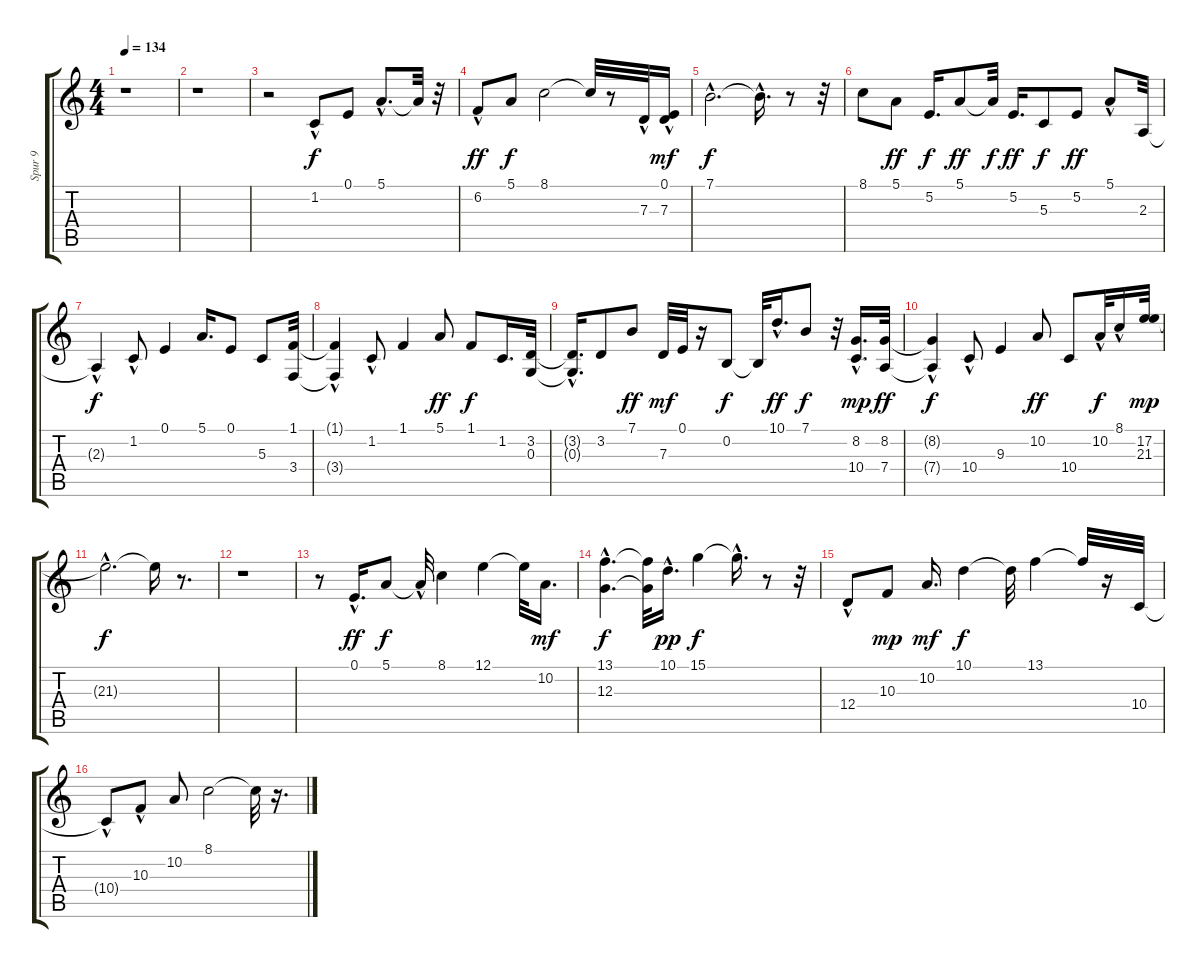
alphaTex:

\track ("Spur 9" "Spur 9") {instrument electricpiano1}
\staff {score tabs}
\tuning (E4 B3 G3 D3 A2 E2) {hide}
\ts (4 4)
\tempo 134
\clef g2
\ks c
r.1{dy f instrument electricpiano1} |
r.1 |
r.2 1.2{hac}.8 0.1.8 5.1{hac}.8{d} 5.1{t}.32 r.32 |
6.2{hac}.8{dy ff} 5.1.8{dy f} 8.1.2 8.1{t}.32 r.8 7.3{hac}.32 (0.1 7.3{hac}).16{dy mf} |
7.1{hac}.2{d dy f} 7.1{hac t}.16{d} r.8 r.32 |
8.1.8 5.1.8{dy ff} 5.2.16{d dy f} 5.1.8{dy ff} 5.1{t}.32{dy f} 5.2.16{d dy ff} 5.3.8{dy f} 5.2.8{dy ff} 5.1{hac}.8 2.3.32 |
2.3{hac t}.4{dy f} 1.2{hac}.8 0.1.4 5.1.16{d} 0.1.8 5.3.8 (1.1 3.4).32 |
(1.1{t} 3.4{hac t}).4 1.2{hac}.8 1.1.4 5.1.8{dy ff} 1.1.8{dy f} 1.2.16{d} (3.2 0.3).32 |
(3.2{hac t} 0.3{hac t}).16{d} 3.2.8 7.1.8{dy ff} 7.3.32{dy mf} 0.1.32 r.16 0.2.8{dy f} 0.2{t}.32 10.1{hac}.16{d dy ff} 7.1.8{dy f} r.32 (8.2{hac} 10.4).16{d dy mp} (8.2 7.4).32{dy ff} |
(8.2{hac t} 7.4{t}).4{dy f} 10.4{hac}.8 9.3.4 10.2.8{dy ff} 10.4.8 10.2{hac}.32{dy f} 8.1{hac}.16 (17.2 21.3).32{dy mp} |
21.3{hac t}.2{d dy f} 21.3{t}.16 r.8{d} |
r.1 |
r.8 0.1{hac}.16{d dy ff} 5.1.8{dy f} 5.1{hac t}.32 8.1.4 12.1.4 12.1{t}.32 10.2.16{d dy mf} |
(13.1{hac} 12.3{hac}).4{d dy f} (13.1{t} 12.3{t}).32 10.1{hac}.16{d dy pp} 15.1.4{dy f} 15.1{hac t}.16{d} r.8 r.32 |
12.4{hac}.8 10.3.8{dy mp} 10.2.16{d dy mf} 10.1.4{dy f} 10.1{t}.32 13.1.4 13.1{t}.32 r.16 10.4.32 |
10.4{hac t}.8 10.3{hac}.8 10.2.8 8.1.2 8.1{t}.32 r.16{d}
